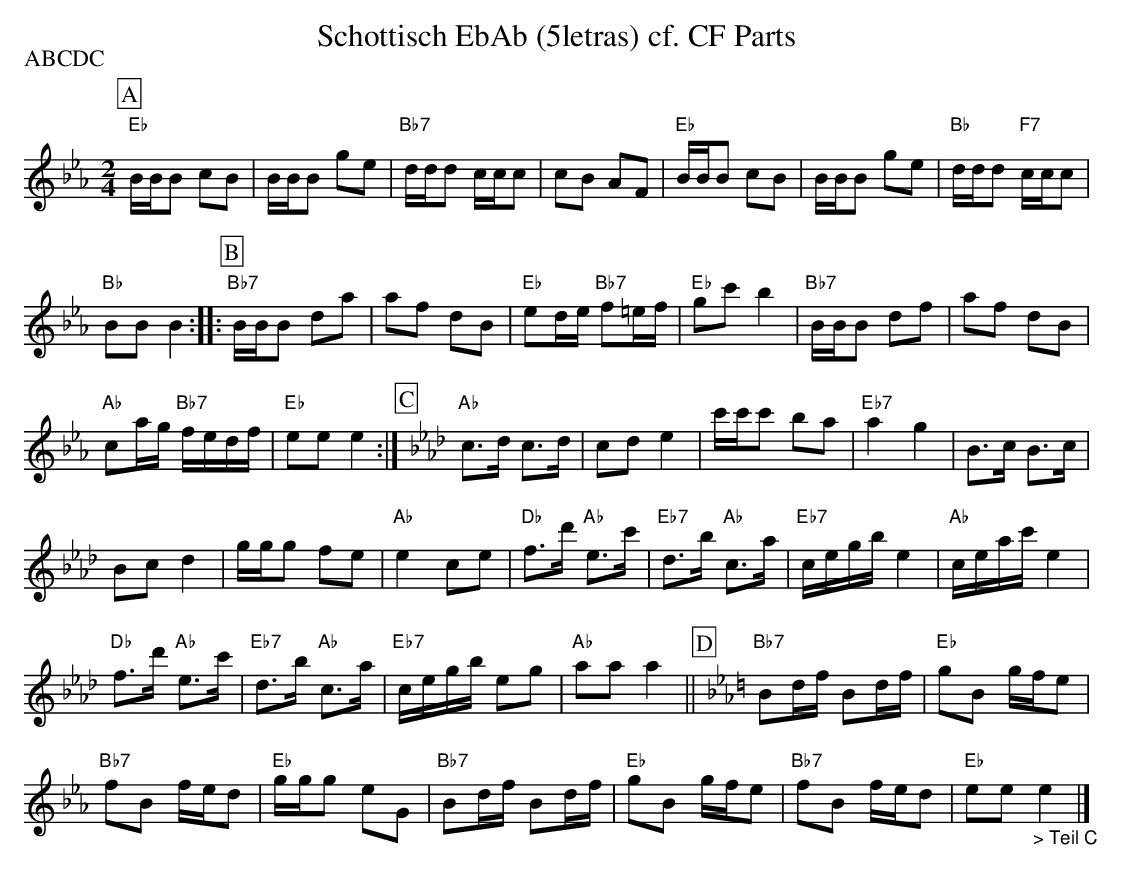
X:1
T:Schottisch EbAb (5letras) cf. CF Parts
P:ABCDC
M:2/4
L:1/16
K:Ebmaj%%MIDI gchordon
[P:A] "Eb"BBB2 c2B2 | BBB2 g2e2 | "Bb7"ddd2 ccc2 | c2B2 A2F2 | "Eb"BBB2 c2B2 | BBB2 g2e2 | "Bb"ddd2 "F7"ccc2 |
"Bb"B2B2B4 ::[P:B] "Bb7"BBB2 d2a2 | a2f2 d2B2 | "Eb"e2de "Bb7"f2=ef | "Eb"g2c'2b4 | "Bb7"BBB2 d2f2 | a2f2 d2B2 |
"Ab"c2ag "Bb7"fedf | "Eb"e2e2e4 :| [P:C] [K:Abmaj] "Ab"c3d c3d | c2d2e4 | c'c'c'2 b2a2 | "Eb7"a4g4 | B3c B3c |
B2c2d4 | ggg2 f2e2 | "Ab"e4c2e2 | "Db"f3d' "Ab"e3c' | "Eb7"d3b "Ab"c3a | "Eb7"cegbe4 | "Ab"ceac'e4 |
"Db"f3d' "Ab"e3c' | "Eb7"d3b "Ab"c3a | "Eb7"cegb e2g2 | "Ab"a2a2 a4 || [P:D] [K:Ebmaj] "Bb7"B2df B2df | "Eb"g2B2 gfe2 |
"Bb7"f2B2 fed2 | "Eb"ggg2 e2G2 | "Bb7"B2df B2df | "Eb"g2B2 gfe2 | "Bb7"f2B2 fed2 | "Eb"e2e2"_> Teil C"e4 |]
